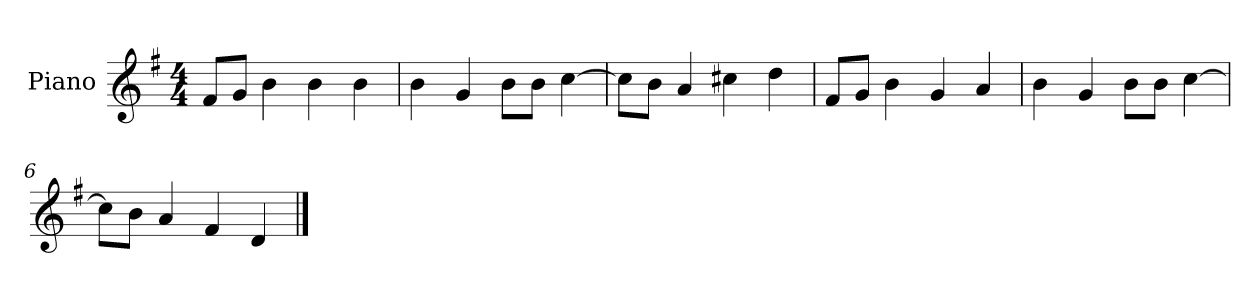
**kern
*part1
*staff1
*I"Piano
*I'P-no
*clefG2
*k[f#]
*M4/4
*MM90
=1
8f#/L
8g/J
4b\
4b\
4b\
=2
4b\
4g/
8b\L
8b\J
[4cc\
=3
8cc\L]
8b\J
4a/
4cc#X\
4dd\
=4
8f#/L
8g/J
4b\
4g/
4a/
=5
4b\
4g/
8b\L
8b\J
[4cc\
=6
8cc\L]
8b\J
4a/
4f#/
4d/
==
*-
